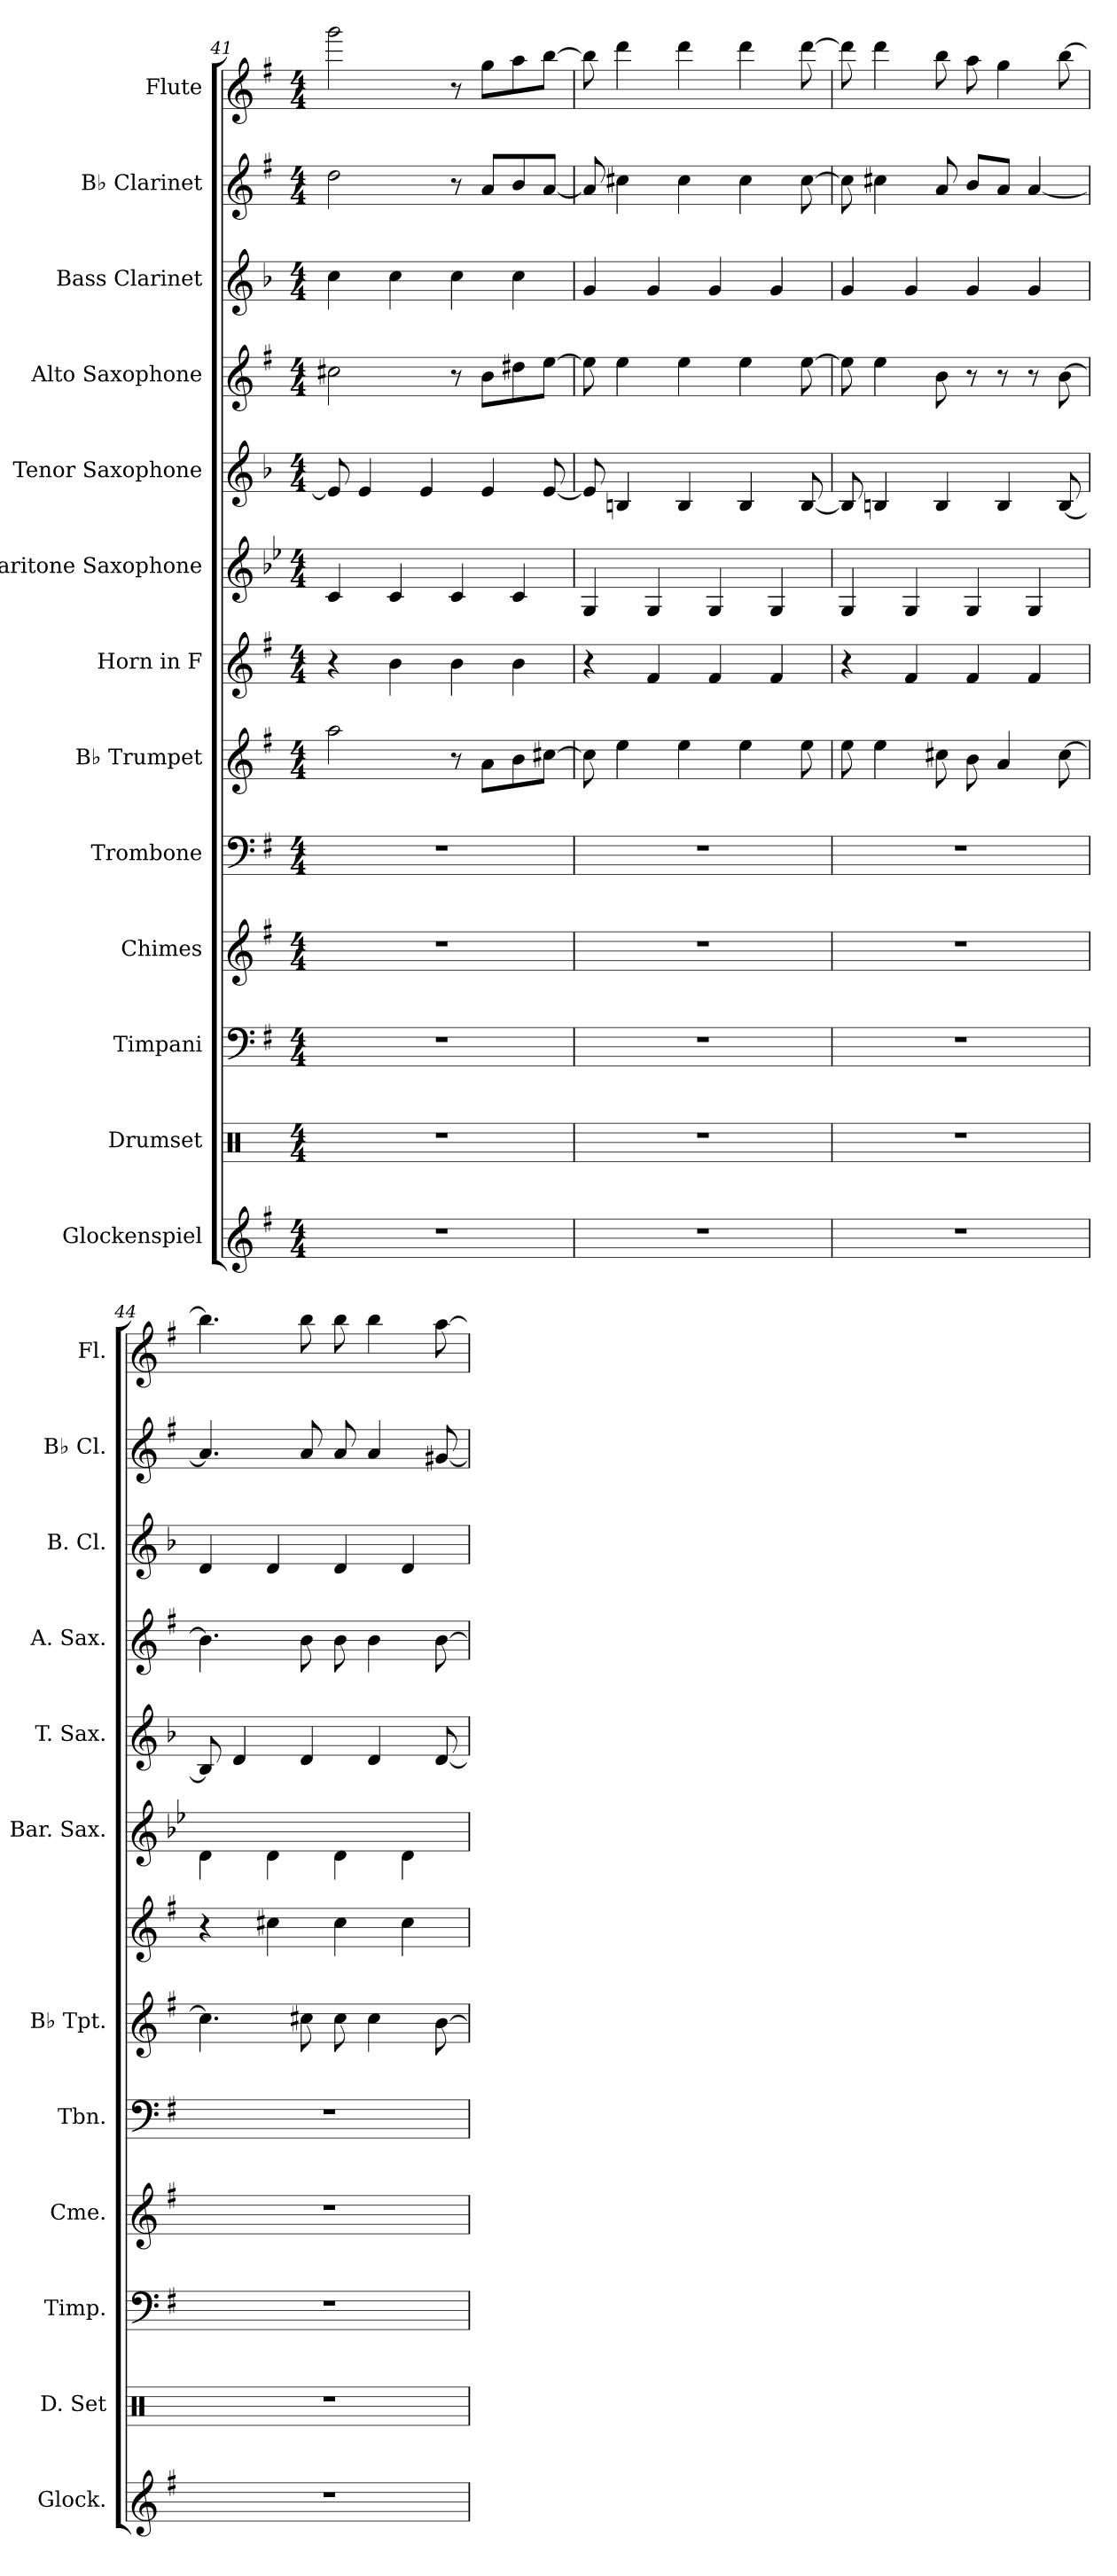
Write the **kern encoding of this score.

**kern	**kern	**kern	**kern	**kern	**kern	**kern	**kern	**kern	**kern	**kern	**kern	**kern
*part13	*part12	*part11	*part10	*part9	*part8	*part7	*part6	*part5	*part4	*part3	*part2	*part1
*staff13	*staff12	*staff11	*staff10	*staff9	*staff8	*staff7	*staff6	*staff5	*staff4	*staff3	*staff2	*staff1
*I"Glockenspiel	*I"Drumset	*I"Timpani	*I"Chimes	*I"Trombone	*I"B♭ Trumpet	*I"Horn in F	*I"Baritone Saxophone	*I"Tenor Saxophone	*I"Alto Saxophone	*I"Bass Clarinet	*I"B♭ Clarinet	*I"Flute
*I'Glock.	*I'D. Set	*I'Timp.	*I'Cme.	*I'Tbn.	*I'B♭ Tpt.	*	*I'Bar. Sax.	*I'T. Sax.	*I'A. Sax.	*I'B. Cl.	*I'B♭ Cl.	*I'Fl.
*clefG2	*clefX	*clefF4	*clefG2	*clefF4	*clefG2	*clefG2	*clefG2	*clefG2	*clefG2	*clefG2	*clefG2	*clefG2
*ITrd-14c-24	*	*	*	*	*ITrd1c2	*ITrd4c7	*ITrd12c21	*ITrd8c14	*ITrd5c9	*ITrd8c14	*ITrd1c2	*
*k[f#]	*k[]	*k[f#]	*k[f#]	*k[f#]	*k[b-]	*k[]	*k[b-e-]	*k[b-]	*k[b-e-]	*k[b-]	*k[b-]	*k[f#]
*M4/4	*M4/4	*M4/4	*M4/4	*M4/4	*M4/4	*M4/4	*M4/4	*M4/4	*M4/4	*M4/4	*M4/4	*M4/4
=41	=41	=41	=41	=41	=41	=41	=41	=41	=41	=41	=41	=41
1r	1r	1r	1r	1r	2gg\	4r	4C/	8E/]	2en\	4c\	2cc\	2ggg\
.	.	.	.	.	.	.	.	4E/	.	.	.	.
.	.	.	.	.	.	4e\	4C/	.	.	4c\	.	.
.	.	.	.	.	.	.	.	4E/	.	.	.	.
.	.	.	.	.	8r	4e\	4C/	.	8r	4c\	8r	8r
.	.	.	.	.	8g\L	.	.	4E/	8d\L	.	8g/L	8gg\L
.	.	.	.	.	8a\	4e\	4C/	.	8f#X\	4c\	8a/	8aa\
.	.	.	.	.	[8bn\J	.	.	[8E/	[8g\J	.	[8g/J	[8bb\J
=42	=42	=42	=42	=42	=42	=42	=42	=42	=42	=42	=42	=42
1r	1r	1r	1r	1r	8b\]	4r	4GG/	8E/]	8g\]	4G/	8g/]	8bb\]
.	.	.	.	.	4dd\	.	.	4BBn/	4g\	.	4bn\	4ddd\
.	.	.	.	.	.	4B/	4GG/	.	.	4G/	.	.
.	.	.	.	.	4dd\	.	.	4BB/	4g\	.	4b\	4ddd\
.	.	.	.	.	.	4B/	4GG/	.	.	4G/	.	.
.	.	.	.	.	4dd\	.	.	4BB/	4g\	.	4b\	4ddd\
.	.	.	.	.	.	4B/	4GG/	.	.	4G/	.	.
.	.	.	.	.	8dd\	.	.	[8BB/	[8g\	.	[8b\	[8ddd\
=43	=43	=43	=43	=43	=43	=43	=43	=43	=43	=43	=43	=43
1r	1r	1r	1r	1r	8dd\	4r	4GG/	8BB/]	8g\]	4G/	8b\]	8ddd\]
.	.	.	.	.	4dd\	.	.	4BBn/	4g\	.	4bn\	4ddd\
.	.	.	.	.	.	4B/	4GG/	.	.	4G/	.	.
.	.	.	.	.	8bn\	.	.	4BB/	8d\	.	8g/	8bb\
.	.	.	.	.	8a\	4B/	4GG/	.	8r	4G/	8a/L	8aa\
.	.	.	.	.	4g/	.	.	4BB/	8r	.	8g/J	4gg\
.	.	.	.	.	.	4B/	4GG/	.	8r	4G/	[4g/	.
.	.	.	.	.	[8b\	.	.	[8BB/	[8d\	.	.	[8bb\
!!LO:PB:g=z
=44	=44	=44	=44	=44	=44	=44	=44	=44	=44	=44	=44	=44
1r	1r	1r	1r	1r	4.b\]	4r	4D\	8BB/]	4.d\]	4D/	4.g/]	4.bb\]
.	.	.	.	.	.	.	.	4D/	.	.	.	.
.	.	.	.	.	.	4f#X\	4D\	.	.	4D/	.	.
.	.	.	.	.	8bn\	.	.	4D/	8d\	.	8g/	8bb\
.	.	.	.	.	8b\	4f#\	4D\	.	8d\	4D/	8g/	8bb\
.	.	.	.	.	4b\	.	.	4D/	4d\	.	4g/	4bb\
.	.	.	.	.	.	4f#\	4D\	.	.	4D/	.	.
.	.	.	.	.	[8a\	.	.	[8D/	[8d\	.	[8f#X/	[8aa\
=	=	=	=	=	=	=	=	=	=	=	=	=
*-	*-	*-	*-	*-	*-	*-	*-	*-	*-	*-	*-	*-
